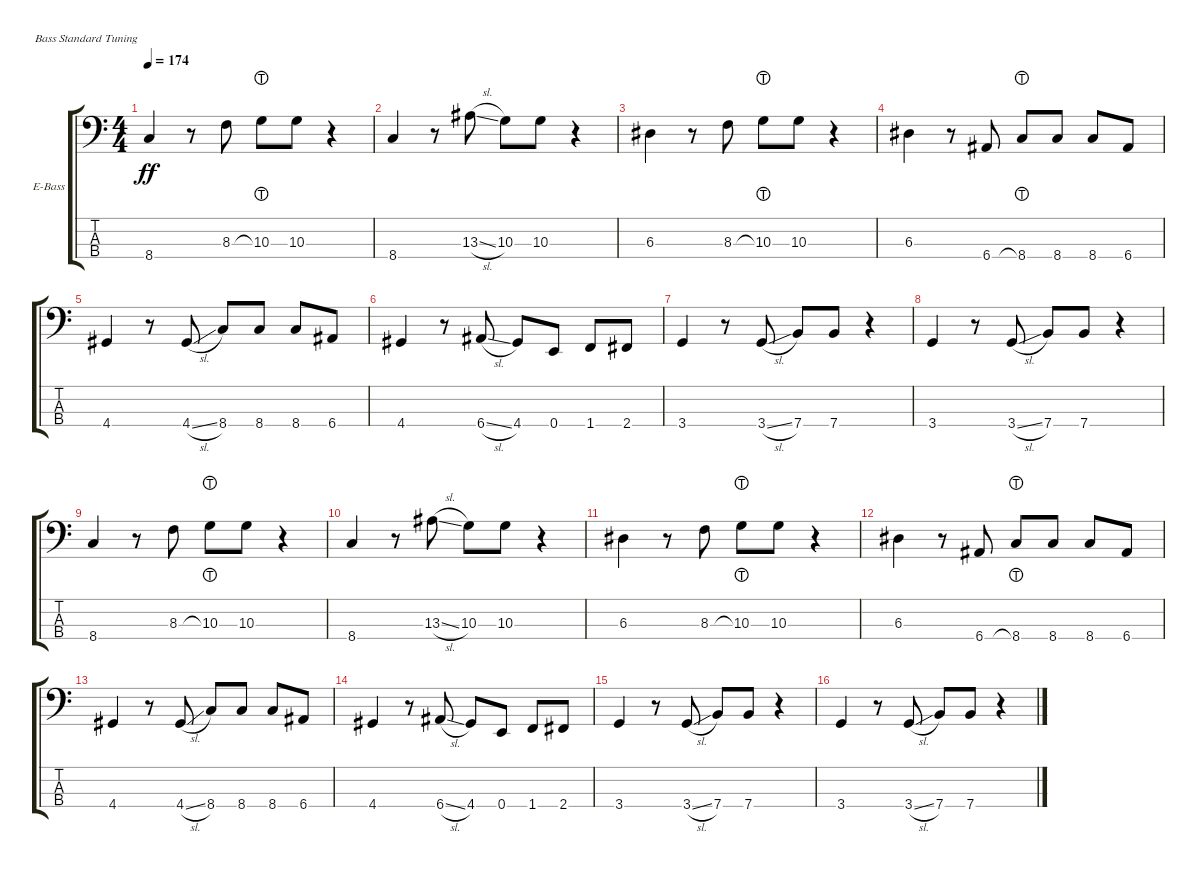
\defaultSystemsLayout 4
\bracketExtendMode groupsimilarinstruments
\firstSystemTrackNameOrientation horizontal
\otherSystemsTrackNameOrientation horizontal
\track ("Bass effect" "E-Bass") {instrument electricbassfinger}
\staff {score tabs}
\tuning (G2 D2 A1 E1)
\ts (4 4)
\tempo 174
\clef f4
\ks c
8.4.4{dy ff} r.8 8.3.8 10.3{lht}.8 10.3.8 r.4 |
8.4.4 r.8 13.3{sl}.8 10.3.8 10.3.8 r.4 |
6.3.4 r.8 8.3.8 10.3{lht}.8 10.3.8 r.4 |
6.3.4 r.8 6.4.8 8.4{lht}.8 8.4.8 8.4.8 6.4.8 |
4.4.4 r.8 4.4{sl}.8 8.4.8 8.4.8 8.4.8 6.4.8 |
4.4.4 r.8 6.4{sl}.8 4.4.8 0.4.8 1.4.8 2.4.8 |
3.4.4 r.8 3.4{sl}.8 7.4.8 7.4.8 r.4 |
3.4.4 r.8 3.4{sl}.8 7.4.8 7.4.8 r.4 |
8.4.4 r.8 8.3.8 10.3{lht}.8 10.3.8 r.4 |
8.4.4 r.8 13.3{sl}.8 10.3.8 10.3.8 r.4 |
6.3.4 r.8 8.3.8 10.3{lht}.8 10.3.8 r.4 |
6.3.4 r.8 6.4.8 8.4{lht}.8 8.4.8 8.4.8 6.4.8 |
4.4.4 r.8 4.4{sl}.8 8.4.8 8.4.8 8.4.8 6.4.8 |
4.4.4 r.8 6.4{sl}.8 4.4.8 0.4.8 1.4.8 2.4.8 |
3.4.4 r.8 3.4{sl}.8 7.4.8 7.4.8 r.4 |
3.4.4 r.8 3.4{sl}.8 7.4.8 7.4.8 r.4
